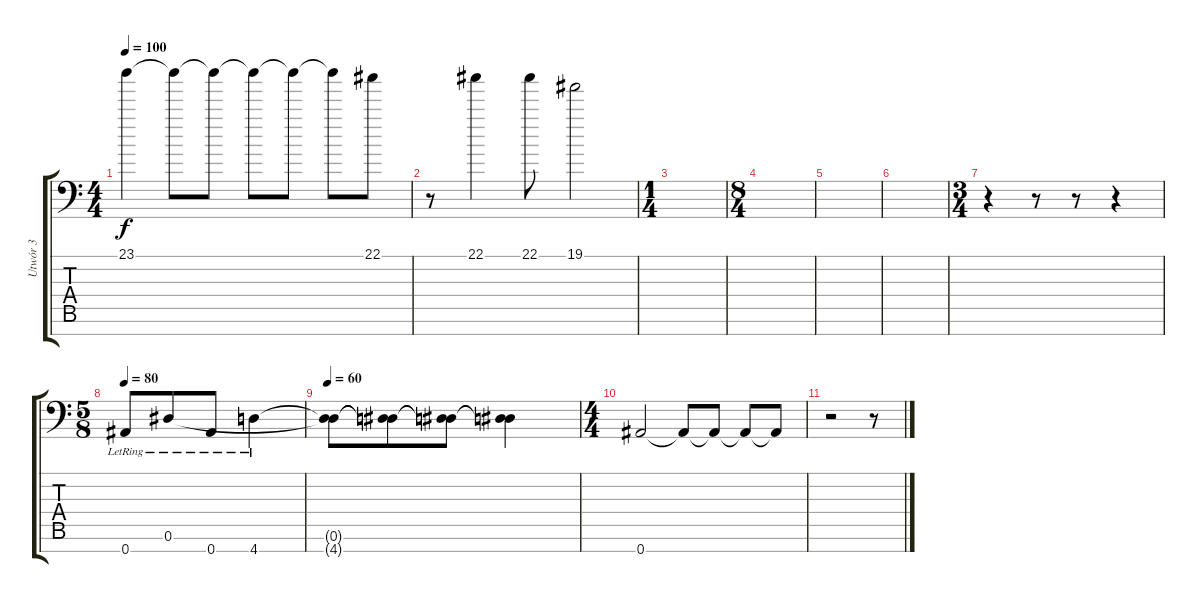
\track ("Utwór 3" "Utwór 3") {instrument overdrivenguitar}
\staff {score tabs}
\tuning (Eb4 Bb3 Gb3 Db3 Ab2 Eb2 Bb1) {hide}
\ts (4 4)
\tempo 100
\clef f4
\ks c
23.1.4{dy f} 23.1{t}.8 23.1{t}.8 23.1{t}.8 23.1{t}.8 23.1{t}.8 22.1.8 |
r.8 22.1.4 22.1.8 19.1.2 |
\ts (1 4)
|
\ts (8 4)
|
|
|
\ts (3 4)
r.4{volume 13 balance 14} r.8 r.8 r.4 |
\ts (5 8)
\tempo 80
0.7{lr}.8 0.6{lr}.8 0.7{lr}.8 4.7{lr}.4 |
\tempo 60
(0.6{t} 4.7{t}).8 (0.6{t} 4.7{t}).8 (0.6{t} 4.7{t}).8 (0.6{t} 4.7{t}).4 |
\ts (4 4)
0.7.2 0.7{t}.8{volume 10} 0.7{t}.8{volume 9} 0.7{t}.8{volume 7} 0.7{t}.8{volume 3} |
r.2 r.8
